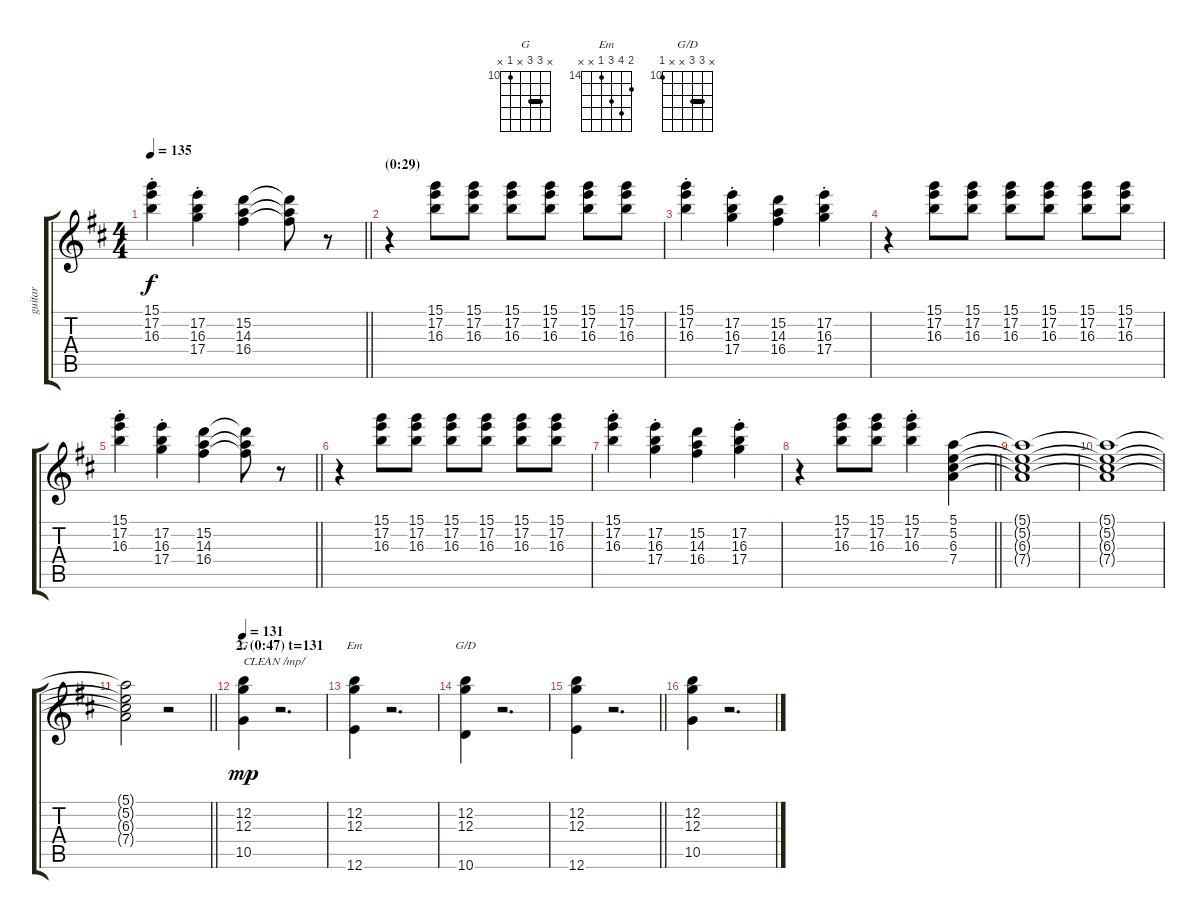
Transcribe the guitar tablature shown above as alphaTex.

\track ("guitar" "guitar") {instrument overdrivenguitar}
\staff {score tabs}
\tuning (E4 B3 G3 D3 A2 E2) {hide}
\chord ("G" x 12 12 x 10 x) {firstfret 10 barre 12}
\chord ("Em" 15 17 16 14 x x) {firstfret 14}
\chord ("G/D" x 12 12 x x 10) {firstfret 10 barre 12}
\ts (4 4)
\tempo 135
\clef g2
\barLineRight lightlight
\ks d
(15.1{st} 17.2{st} 16.3{st}).4{dy f} (17.2{st} 16.3{st} 17.4{st}).4 (15.2 14.3 16.4).4 (15.2{t} 14.3{t} 16.4{t}).8 r.8 |
\section ("" "(0:29)")
r.4 (15.1 17.2 16.3).8 (15.1 17.2 16.3).8 (15.1 17.2 16.3).8 (15.1 17.2 16.3).8 (15.1 17.2 16.3).8 (15.1 17.2 16.3).8 |
(15.1{st} 17.2{st} 16.3{st}).4 (17.2{st} 16.3{st} 17.4{st}).4 (15.2 14.3 16.4).4 (17.2{st} 16.3{st} 17.4{st}).4 |
r.4 (15.1 17.2 16.3).8 (15.1 17.2 16.3).8 (15.1 17.2 16.3).8 (15.1 17.2 16.3).8 (15.1 17.2 16.3).8 (15.1 17.2 16.3).8 |
\barLineRight lightlight
(15.1{st} 17.2{st} 16.3{st}).4 (17.2{st} 16.3{st} 17.4{st}).4 (15.2 14.3 16.4).4 (15.2{t} 14.3{t} 16.4{t}).8 r.8 |
r.4 (15.1 17.2 16.3).8 (15.1 17.2 16.3).8 (15.1 17.2 16.3).8 (15.1 17.2 16.3).8 (15.1 17.2 16.3).8 (15.1 17.2 16.3).8 |
(15.1{st} 17.2{st} 16.3{st}).4 (17.2{st} 16.3{st} 17.4{st}).4 (15.2 14.3 16.4).4 (17.2{st} 16.3{st} 17.4{st}).4 |
\barLineRight lightlight
r.4 (15.1 17.2 16.3).8 (15.1 17.2 16.3).8 (15.1{st} 17.2{st} 16.3{st}).4 (5.1 5.2 6.3 7.4).4 |
(5.1{t} 5.2{t} 6.3{t} 7.4{t}).1 |
(5.1{t} 5.2{t} 6.3{t} 7.4{t}).1 |
\barLineRight lightlight
(5.1{t} 5.2{t} 6.3{t} 7.4{t}).2 r.2 |
\section ("" "2. (0:47) t=131")
\tempo 131
(12.2 12.3 10.5).4{ch "G" txt "CLEAN /mp/" dy mp instrument electricguitarjazz} r.2{d} |
(12.2 12.3 12.6).4{ch "Em"} r.2{d} |
(12.2 12.3 10.6).4{ch "G/D"} r.2{d} |
\barLineRight lightlight
(12.2 12.3 12.6).4 r.2{d} |
(12.2 12.3 10.5).4 r.2{d}
